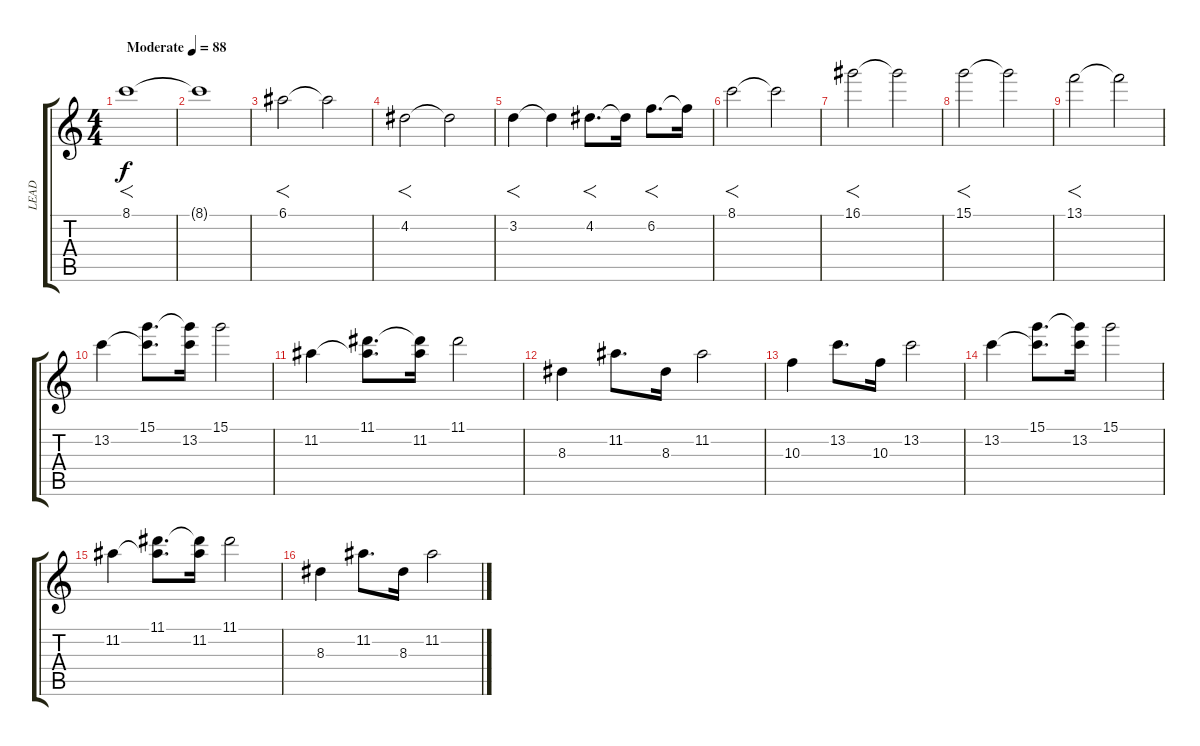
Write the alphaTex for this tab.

\track ("LEAD" "LEAD") {instrument overdrivenguitar}
\staff {score tabs}
\tuning (E4 B3 G3 D3 A2 E2) {hide}
\ts (4 4)
\tempo (88 "Moderate")
\clef g2
\ks c
8.1.1{f dy f instrument overdrivenguitar} |
8.1{t}.1 |
6.1.2{f} 6.1{t}.2 |
4.2.2{f} 4.2{t}.2 |
3.2.4{f} 3.2{t}.4 4.2.8{f d} 4.2{t}.16 6.2.8{f d} 6.2{t}.16 |
8.1.2{f txt ""} 8.1{t}.2 |
16.1.2{f} 16.1{t}.2 |
15.1.2{f} 15.1{t}.2 |
13.1.2{f} 13.1{t}.2 |
13.2.4 (15.1 13.2{t}).8{d} (15.1{t} 13.2).16 15.1.2 |
11.2.4 (11.1 11.2{t}).8{d} (11.1{t} 11.2).16 11.1.2 |
8.3.4 11.2.8{d} 8.3.16 11.2.2 |
10.3.4 13.2.8{d} 10.3.16 13.2.2 |
13.2.4 (15.1 13.2{t}).8{d} (15.1{t} 13.2).16 15.1.2 |
11.2.4 (11.1 11.2{t}).8{d} (11.1{t} 11.2).16 11.1.2 |
8.3.4 11.2.8{d} 8.3.16 11.2.2
